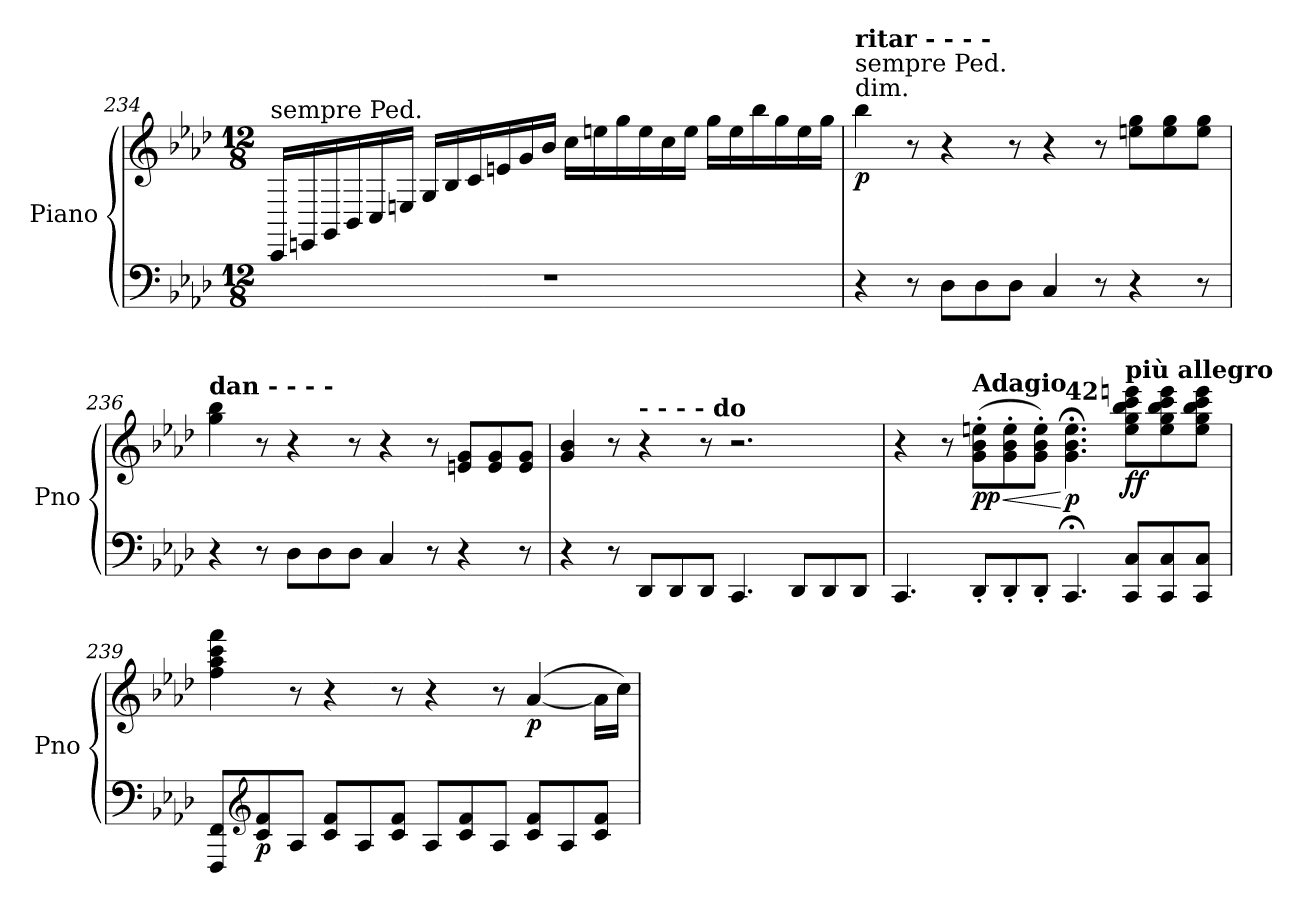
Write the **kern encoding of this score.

**kern	**kern	**dynam
*part1	*part1	*part1
*staff2	*staff1	*staff1/2
*I"Piano	*	*
*I'Pno	*	*
*clefF4	*clefG2	*
*k[b-e-a-d-]	*k[b-e-a-d-]	*
*A-:	*A-:	*
*M12/8	*M12/8	*
=234	=234	=234
!	!LO:TX:a:t=sempre Ped.	!
1.r	16CC/LL	.
.	16EEn/	.
.	16GG/	.
.	16BB-/	.
.	16C/	.
.	16En/JJ	.
.	16G/LL	.
.	16B-/	.
.	16c/	.
.	16en/	.
.	16g/	.
.	16b-/JJ	.
.	16cc\LL	.
.	16een\	.
.	16gg\	.
.	16ee\	.
.	16cc\	.
.	16ee\JJ	.
.	16gg\LL	.
.	16ee\	.
.	16bb-\	.
.	16gg\	.
.	16ee\	.
.	16gg\JJ	.
=235	=235	=235
!	!LO:TX:a:t=dim.	!
!	!LO:TX:a:t=sempre Ped.	!
!	!LO:TX:a:B:t=ritar    -     -     -     -	!
!	!	!LO:DY:b
4r	4bb-\	p
8r	8r	.
8D-\L	4r	.
8D-\	.	.
8D-\J	8r	.
4C/	4r	.
8r	8r	.
4r	8een\ 8gg\L	.
.	8ee\ 8gg\	.
8r	8ee\ 8gg\J	.
=236	=236	=236
!	!LO:TX:a:B:t=dan    -     -     -     -	!
4r	4gg\ 4bb-\	.
8r	8r	.
8D-\L	4r	.
8D-\	.	.
8D-\J	8r	.
4C/	4r	.
8r	8r	.
4r	8en/ 8g/L	.
.	8e/ 8g/	.
8r	8e/ 8g/J	.
=237	=237	=237
4r	4g/ 4b-/	.
8r	8r	.
!	!LO:TX:a:B:t=-       -       -      -   do	!
8DD-/L	4r	.
8DD-/	.	.
8DD-/J	8r	.
4.CC/	2.r	.
8DD-/L	.	.
8DD-/	.	.
8DD-/J	.	.
=238	=238	=238
4.CC/	4r	.
.	8r	.
!	!LO:TX:a:B:t=Adagio	!
!	!	!LO:HP:b
!	!	!LO:DY:n=1:b
8DD-'/L	(>8g\' 8b-\' 8een\'L	< pp
8DD-'/	8g\' 8b-\' 8ee\'	.
8DD-'/J	8g\' 8b-\' 8ee\'J)	.
!	!LO:TX:a:B:t=42	!
!	!	!LO:DY:n=2:b
4.CC;</	4.g\;< 4.b-\;< 4.ee\;<	[ p
!	!LO:TX:a:B:t=più allegro	!
!	!	!LO:DY:n=3:b
8CC/ 8C/L	8ee\ 8gg\ 8bb-\ 8ccc\ 8eeen\L	ff
8CC/ 8C/	8ee\ 8gg\ 8bb-\ 8ccc\ 8eee\	.
8CC/ 8C/J	8ee\ 8gg\ 8bb-\ 8ccc\ 8eee\J	.
=239	=239	=239
8FFF/ 8FF/L	4ff\ 4aa-\ 4ccc\ 4fff\	.
*clefG2	*	*
!	!	!LO:DY:b=2
8c/ 8f/	.	p
8A-/J	8r	.
8c/ 8f/L	4r	.
8A-/	.	.
8c/ 8f/J	8r	.
8A-/L	4r	.
8c/ 8f/	.	.
8A-/J	8r	.
!	!	!LO:DY:b
8c/ 8f/L	(>[4a-/	p
8A-/	.	.
8c/ 8f/J	16a-\LL]	.
.	16cc\JJ)	.
=	=	=
*-	*-	*-
